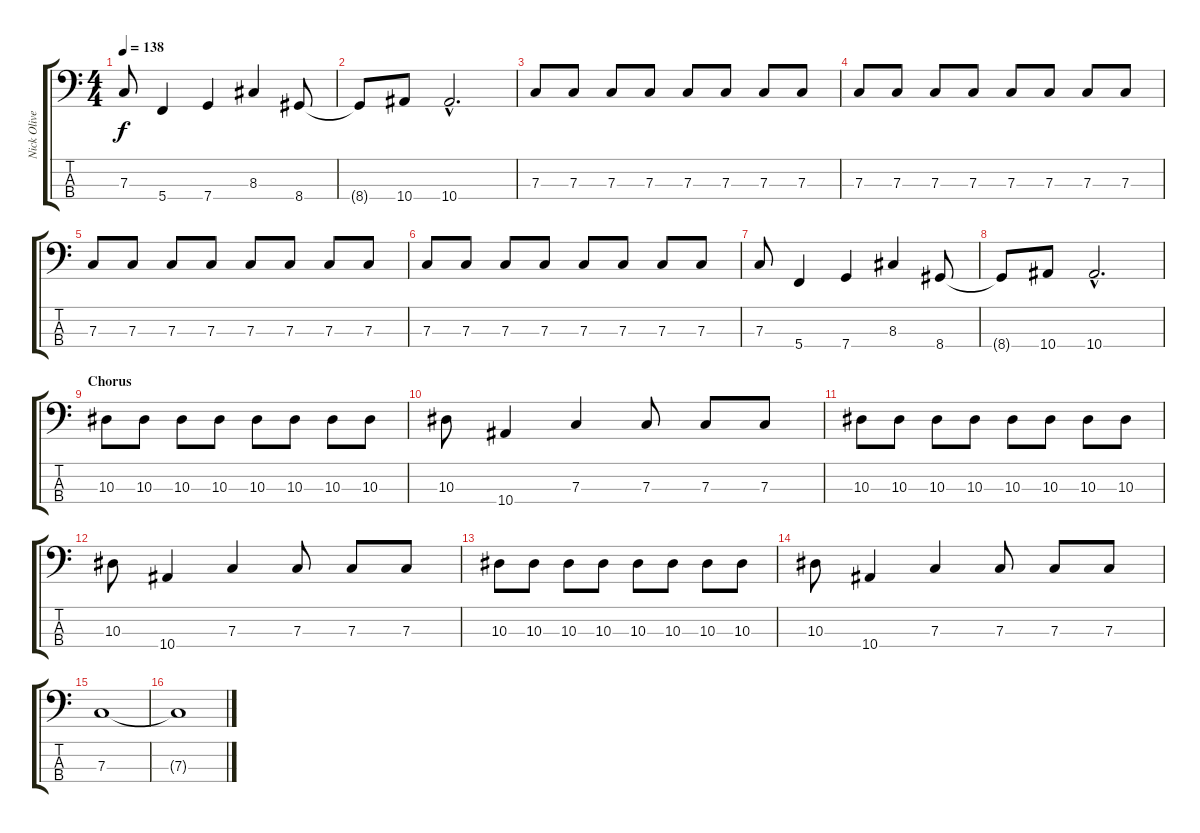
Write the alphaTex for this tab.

\track ("Nick Oliveri" "Nick Olive") {instrument electricbassfinger}
\staff {score tabs}
\tuning (Eb2 Bb1 F1 C1) {hide}
\ts (4 4)
\tempo 138
\clef f4
\ks c
7.3.8{dy f} 5.4.4 7.4.4 8.3.4 8.4.8 |
8.4{t}.8 10.4.8 10.4{hac}.2{d} |
7.3.8 7.3.8 7.3.8 7.3.8 7.3.8 7.3.8 7.3.8 7.3.8 |
7.3.8 7.3.8 7.3.8 7.3.8 7.3.8 7.3.8 7.3.8 7.3.8 |
7.3.8 7.3.8 7.3.8 7.3.8 7.3.8 7.3.8 7.3.8 7.3.8 |
7.3.8 7.3.8 7.3.8 7.3.8 7.3.8 7.3.8 7.3.8 7.3.8 |
7.3.8 5.4.4 7.4.4 8.3.4 8.4.8 |
8.4{t}.8 10.4.8 10.4{hac}.2{d} |
\section ("" "Chorus")
10.3.8 10.3.8 10.3.8 10.3.8 10.3.8 10.3.8 10.3.8 10.3.8 |
10.3.8 10.4.4 7.3.4 7.3.8 7.3.8 7.3.8 |
10.3.8 10.3.8 10.3.8 10.3.8 10.3.8 10.3.8 10.3.8 10.3.8 |
10.3.8 10.4.4 7.3.4 7.3.8 7.3.8 7.3.8 |
10.3.8 10.3.8 10.3.8 10.3.8 10.3.8 10.3.8 10.3.8 10.3.8 |
10.3.8 10.4.4 7.3.4 7.3.8 7.3.8 7.3.8 |
7.3.1 |
7.3{t}.1
